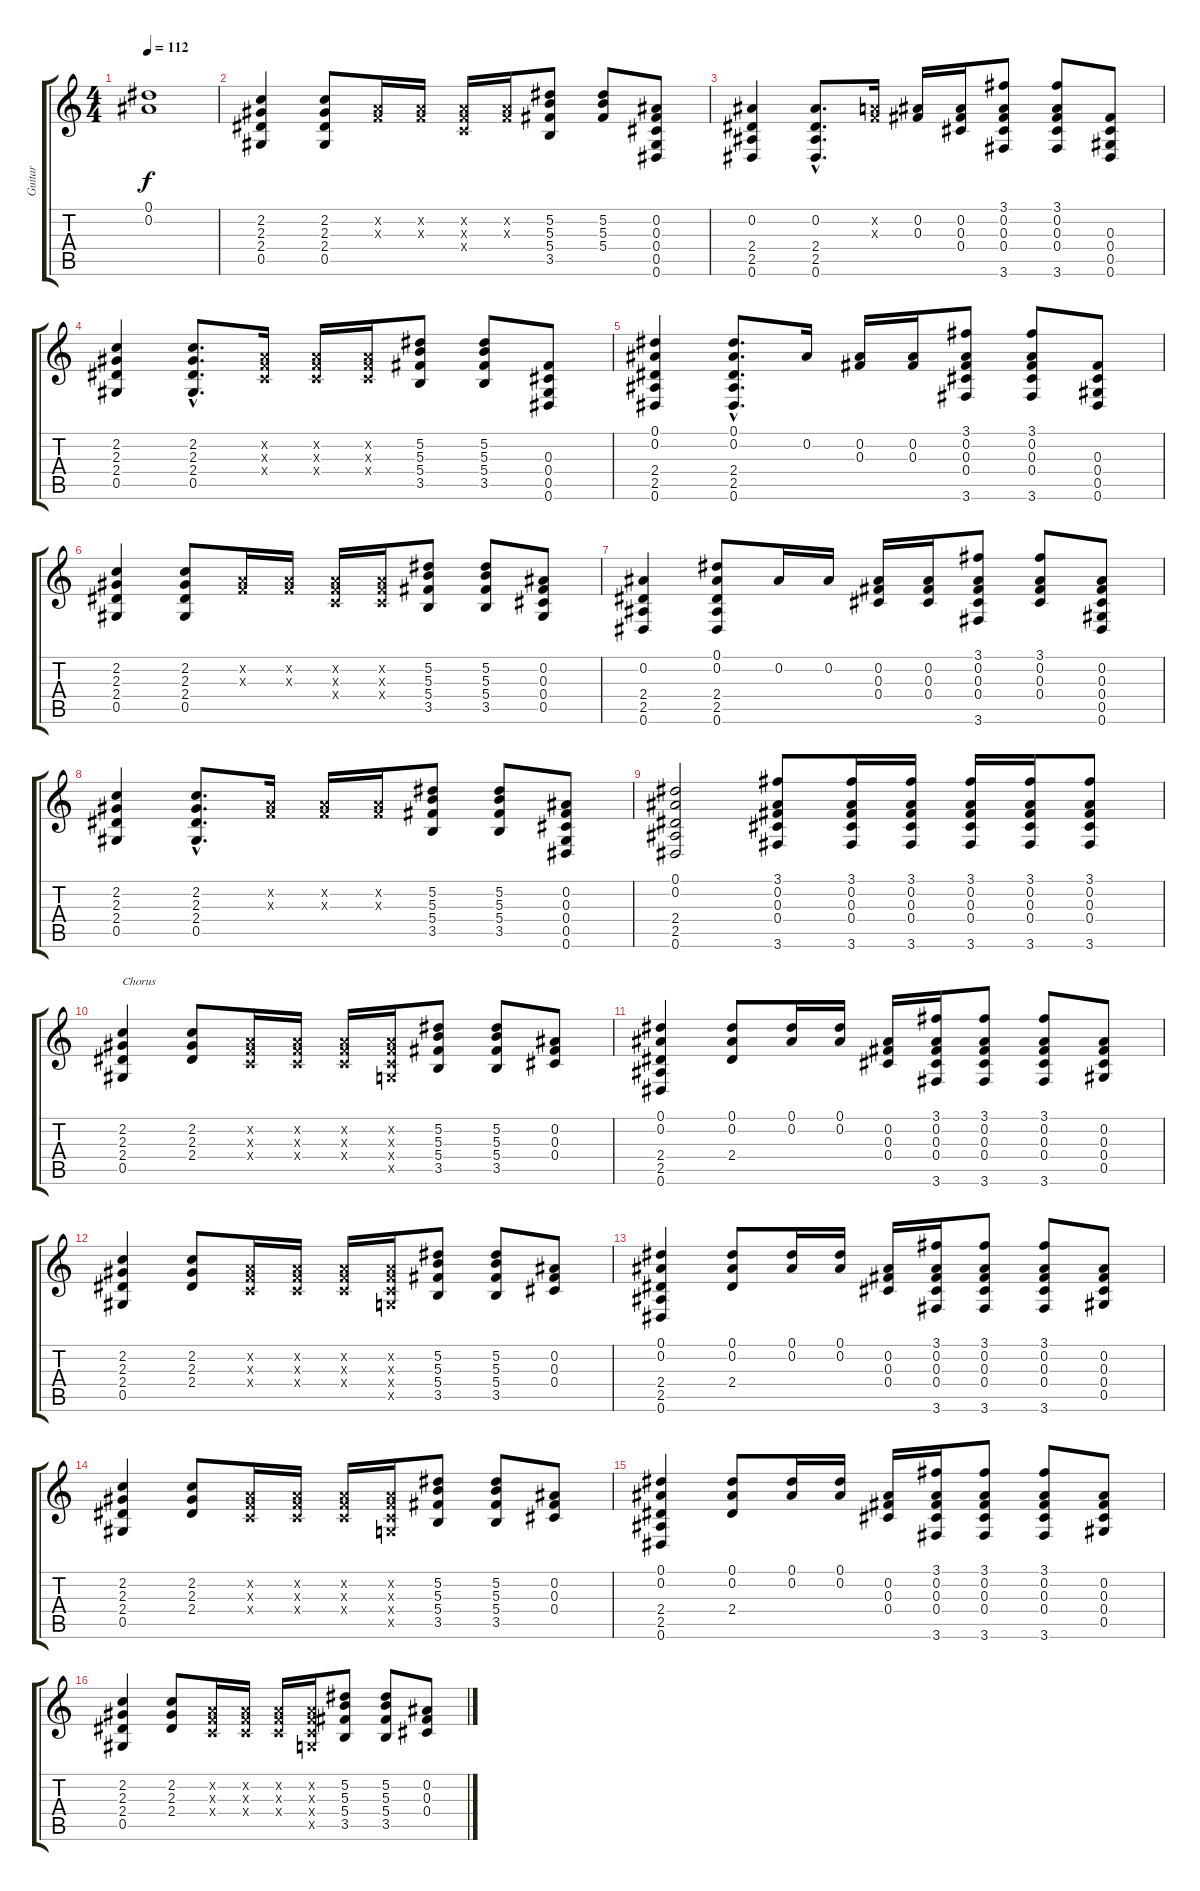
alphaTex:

\track ("Guitar" "Guitar") {instrument distortionguitar}
\staff {score tabs}
\tuning (Eb4 Bb3 Gb3 Db3 Ab2 Eb2) {hide}
\ts (4 4)
\tempo 112
\clef g2
\ks c
(0.1{t} 0.2{t}).1{dy f} |
(2.2 2.3 2.4 0.5).4 (2.2 2.3 2.4 0.5).8 (-1.2{x} -1.3{x}).16 (-1.2{x} -1.3{x}).16 (-1.2{x} -1.3{x} -1.4{x}).16 (-1.2{x} -1.3{x}).16 (5.2 5.3 5.4 3.5).8 (5.2 5.3 5.4).8 (0.2 0.3 0.4 0.5 0.6).8 |
(0.2 2.4 2.5 0.6).4 (0.2{hac} 2.4{hac} 2.5{hac} 0.6{hac}).8{d} (-1.2{x} -1.3{x}).16 (0.2 0.3).16 (0.2 0.3 0.4).16 (3.1 0.2 0.3 0.4 3.6).8 (3.1 0.2 0.3 0.4 3.6).8 (0.3 0.4 0.5 0.6).8 |
(2.2 2.3 2.4 0.5).4 (2.2{hac} 2.3{hac} 2.4{hac} 0.5{hac}).8{d} (-1.2{x} -1.3{x} -1.4{x}).16 (-1.2{x} -1.3{x} -1.4{x}).16 (-1.2{x} -1.3{x} -1.4{x}).16 (5.2 5.3 5.4 3.5).8 (5.2 5.3 5.4 3.5).8 (0.3 0.4 0.5 0.6).8 |
(0.1 0.2 2.4 2.5 0.6).4 (0.1{hac} 0.2{hac} 2.4{hac} 2.5{hac} 0.6{hac}).8{d} 0.2.16 (0.2 0.3).16 (0.2 0.3).16 (3.1 0.2 0.3 0.4 3.6).8 (3.1 0.2 0.3 0.4 3.6).8 (0.3 0.4 0.5 0.6).8 |
(2.2 2.3 2.4 0.5).4 (2.2 2.3 2.4 0.5).8 (-1.2{x} -1.3{x}).16 (-1.2{x} -1.3{x}).16 (-1.2{x} -1.3{x} -1.4{x}).16 (-1.2{x} -1.3{x} -1.4{x}).16 (5.2 5.3 5.4 3.5).8 (5.2 5.3 5.4 3.5).8 (0.2 0.3 0.4 0.5).8 |
(0.2 2.4 2.5 0.6).4 (0.1 0.2 2.4 2.5 0.6).8 0.2.16 0.2.16 (0.2 0.3 0.4).16 (0.2 0.3 0.4).16 (3.1 0.2 0.3 0.4 3.6).8 (3.1 0.2 0.3 0.4).8 (0.2 0.3 0.4 0.5 0.6).8 |
(2.2 2.3 2.4 0.5).4 (2.2{hac} 2.3{hac} 2.4{hac} 0.5{hac}).8{d} (-1.2{x} -1.3{x}).16 (-1.2{x} -1.3{x}).16 (-1.2{x} -1.3{x}).16 (5.2 5.3 5.4 3.5).8 (5.2 5.3 5.4 3.5).8 (0.2 0.3 0.4 0.5 0.6).8 |
(0.1 0.2 2.4 2.5 0.6).2 (3.1 0.2 0.3 0.4 3.6).8{instrument distortionguitar} (3.1 0.2 0.3 0.4 3.6).16 (3.1 0.2 0.3 0.4 3.6).16 (3.1 0.2 0.3 0.4 3.6).16 (3.1 0.2 0.3 0.4 3.6).16 (3.1 0.2 0.3 0.4 3.6).8 |
(2.2 2.3 2.4 0.5).4{txt "Chorus"} (2.2 2.3 2.4).8 (-1.2{x} -1.3{x} -1.4{x}).16 (-1.2{x} -1.3{x} -1.4{x}).16 (-1.2{x} -1.3{x} -1.4{x}).16 (-1.2{x} -1.3{x} -1.4{x} -1.5{x}).16 (5.2 5.3 5.4 3.5).8 (5.2 5.3 5.4 3.5).8 (0.2 0.3 0.4).8 |
(0.1 0.2 2.4 2.5 0.6).4 (0.1 0.2 2.4).8 (0.1 0.2).16 (0.1 0.2).16 (0.2 0.3 0.4).16 (3.1 0.2 0.3 0.4 3.6).16 (3.1 0.2 0.3 0.4 3.6).8 (3.1 0.2 0.3 0.4 3.6).8 (0.2 0.3 0.4 0.5).8 |
(2.2 2.3 2.4 0.5).4 (2.2 2.3 2.4).8 (-1.2{x} -1.3{x} -1.4{x}).16 (-1.2{x} -1.3{x} -1.4{x}).16 (-1.2{x} -1.3{x} -1.4{x}).16 (-1.2{x} -1.3{x} -1.4{x} -1.5{x}).16 (5.2 5.3 5.4 3.5).8 (5.2 5.3 5.4 3.5).8 (0.2 0.3 0.4).8 |
(0.1 0.2 2.4 2.5 0.6).4 (0.1 0.2 2.4).8 (0.1 0.2).16 (0.1 0.2).16 (0.2 0.3 0.4).16 (3.1 0.2 0.3 0.4 3.6).16 (3.1 0.2 0.3 0.4 3.6).8 (3.1 0.2 0.3 0.4 3.6).8 (0.2 0.3 0.4 0.5).8 |
(2.2 2.3 2.4 0.5).4 (2.2 2.3 2.4).8 (-1.2{x} -1.3{x} -1.4{x}).16 (-1.2{x} -1.3{x} -1.4{x}).16 (-1.2{x} -1.3{x} -1.4{x}).16 (-1.2{x} -1.3{x} -1.4{x} -1.5{x}).16 (5.2 5.3 5.4 3.5).8 (5.2 5.3 5.4 3.5).8 (0.2 0.3 0.4).8 |
(0.1 0.2 2.4 2.5 0.6).4 (0.1 0.2 2.4).8 (0.1 0.2).16 (0.1 0.2).16 (0.2 0.3 0.4).16 (3.1 0.2 0.3 0.4 3.6).16 (3.1 0.2 0.3 0.4 3.6).8 (3.1 0.2 0.3 0.4 3.6).8 (0.2 0.3 0.4 0.5).8 |
(2.2 2.3 2.4 0.5).4 (2.2 2.3 2.4).8 (-1.2{x} -1.3{x} -1.4{x}).16 (-1.2{x} -1.3{x} -1.4{x}).16 (-1.2{x} -1.3{x} -1.4{x}).16 (-1.2{x} -1.3{x} -1.4{x} -1.5{x}).16 (5.2 5.3 5.4 3.5).8 (5.2 5.3 5.4 3.5).8 (0.2 0.3 0.4).8
